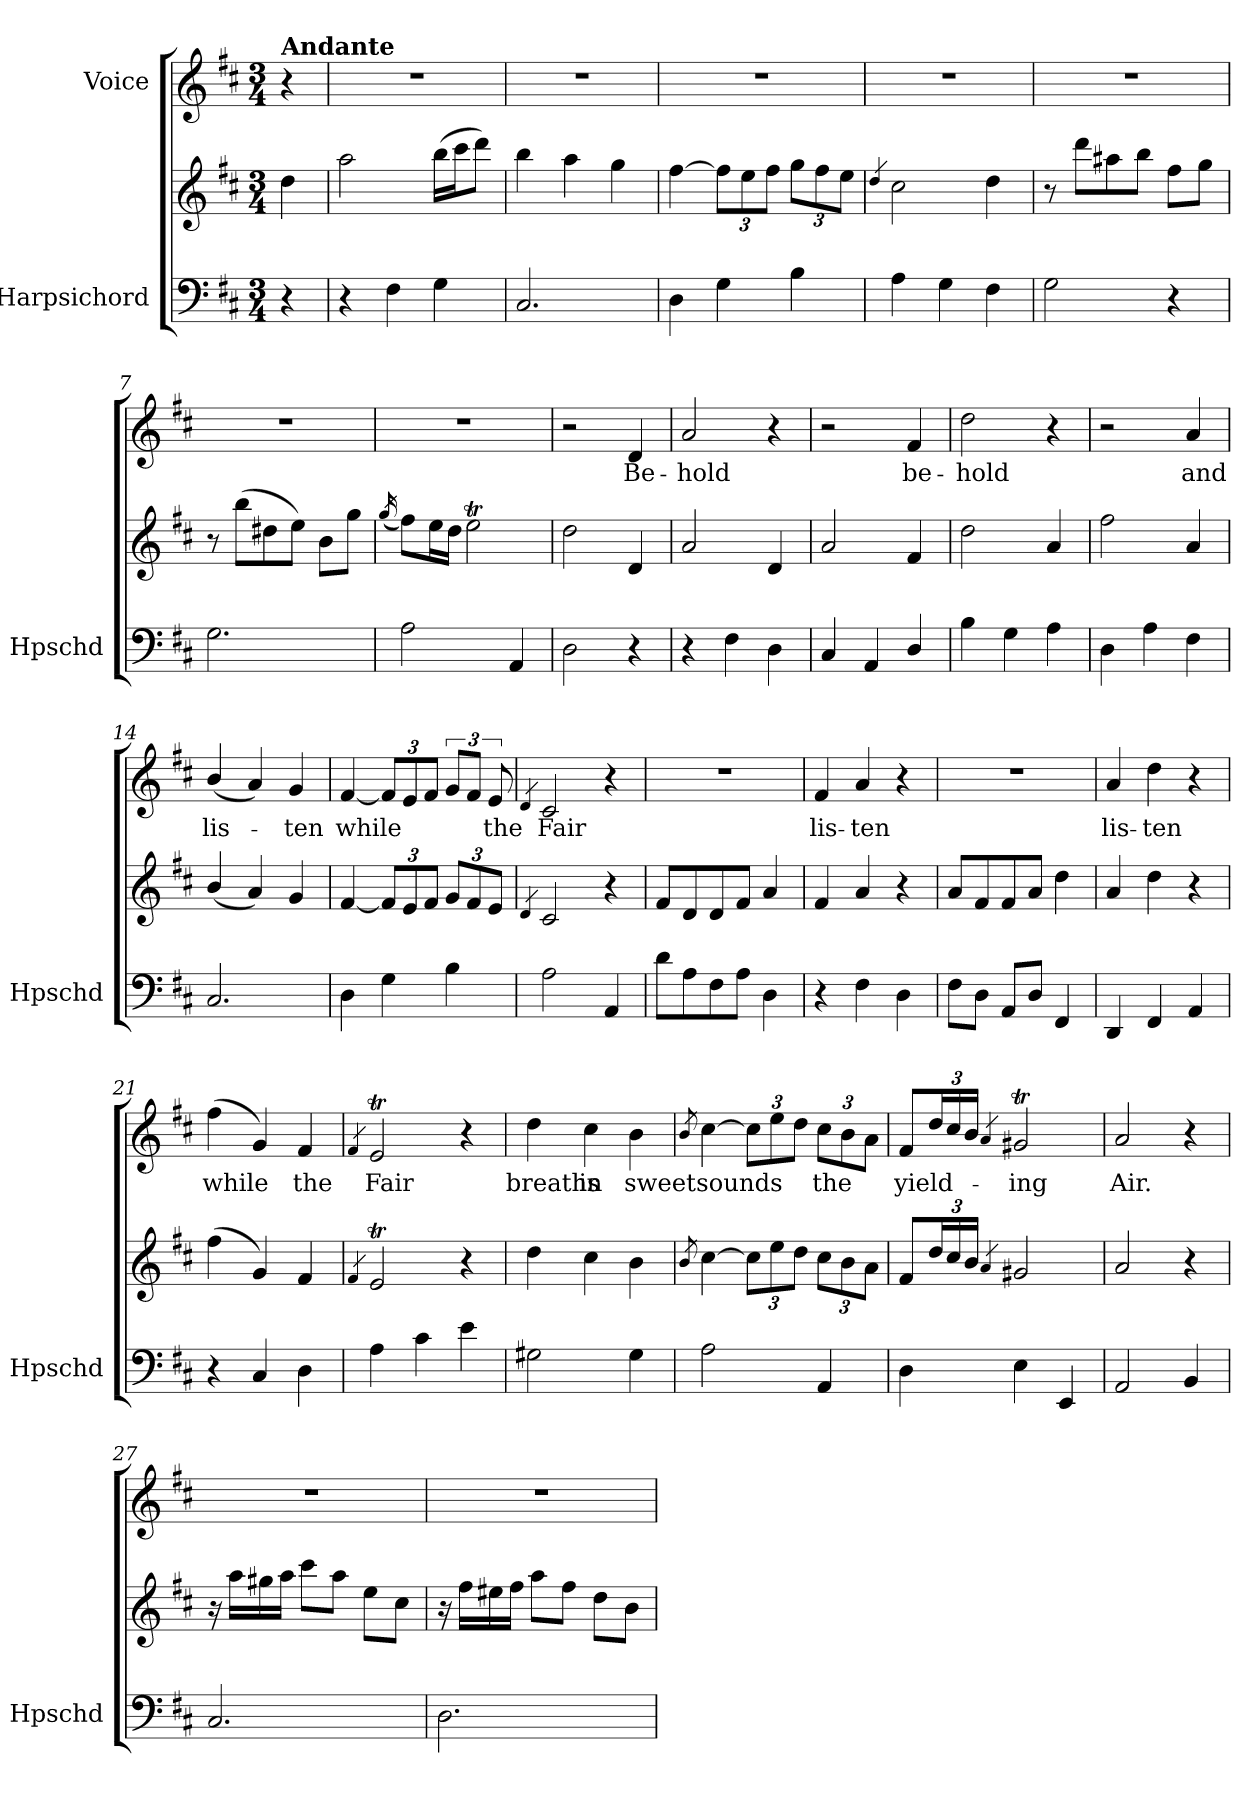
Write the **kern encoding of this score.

**kern	**kern	**kern	**text
*part2	*part2	*part1	*part1
*staff3	*staff2	*staff1	*staff1
*I"Harpsichord	*	*I"Voice	*
*I'Hpschd	*	*	*
*clefF4	*clefG2	*clefG2	*
*k[f#c#]	*k[f#c#]	*k[f#c#]	*
*M3/4	*M3/4	*M3/4	*
=1	=1	=1	=1
!	!	!LO:TX:a:B:t=Andante	!
4r	4dd\	4r	.
=2	=2	=2	=2
4r	2aa\	2.r	.
4F#\	.	.	.
4G\	(16bb\LL	.	.
.	16ccc#\J	.	.
.	8ddd\J)	.	.
=3	=3	=3	=3
2.C#/	4bb\	2.r	.
.	4aa\	.	.
.	4gg\	.	.
=4	=4	=4	=4
4D\	[4ff#\	2.r	.
*	*Xbrackettup	*	*
4G\	12ff#\L]	.	.
.	12ee\	.	.
.	12ff#\J	.	.
4B\	12gg\L	.	.
.	12ff#\	.	.
.	12ee\J	.	.
=5	=5	=5	=5
.	4qdd/	.	.
4A\	2cc#\	2.r	.
4G\	.	.	.
4F#\	4dd\	.	.
=6	=6	=6	=6
2G\	8r	2.r	.
.	8ddd\L	.	.
.	8aa#X\	.	.
.	8bb\J	.	.
4r	8ff#\L	.	.
.	8gg\J	.	.
!!LO:LB:g=z
=7	=7	=7	=7
2.G\	8r	2.r	.
.	(8bb\L	.	.
.	8dd#X\	.	.
.	8ee\J)	.	.
.	8b\L	.	.
.	8gg\J	.	.
!!LO:LB:g=z
=8	=8	=8	=8
.	(16qgg/	.	.
2A\	8ff#\L)	2.r	.
.	16ee\L	.	.
.	16dd\JJ	.	.
.	2eeT\	.	.
4AA/	.	.	.
=9	=9	=9	=9
2D\	2dd\	2r	.
!	!	!	!LO:LY:b
4r	4d/	4d/	Be-
=10	=10	=10	=10
!	!	!	!LO:LY:b
4r	2a/	2a/	-hold
4F#\	.	.	.
4D\	4d/	4r	.
=11	=11	=11	=11
4C#/	2a/	2r	.
4AA/	.	.	.
!	!	!	!LO:LY:b
4D/	4f#/	4f#/	be-
=12	=12	=12	=12
!	!	!	!LO:LY:b
4B\	2dd\	2dd\	-hold
4G\	.	.	.
4A\	4a/	4r	.
=13	=13	=13	=13
4D\	2ff#\	2r	.
4A\	.	.	.
!	!	!	!LO:LY:b
4F#\	4a/	4a/	and
=14	=14	=14	=14
!	!	!	!LO:LY:b
2.C#/	(<4b/	(4b/	lis-
.	4a/)	4a/)	.
!	!	!	!LO:LY:b
.	4g/	4g/	-ten
=15	=15	=15	=15
!	!	!	!LO:LY:b
4D\	[4f#/	[4f#/	while
*	*	*Xbrackettup	*
4G\	12f#/L]	12f#/L]	.
.	12e/	12e/	.
.	12f#/J	12f#/J	.
*	*	*brackettup	*
4B\	12g/L	12g/L	.
.	12f#/	12f#/J	.
!	!	!	!LO:LY:b
.	12e/J	12e/	the
!!LO:LB:g=z
=16	=16	=16	=16
.	4qd/	4qd/	.
!	!	!	!LO:LY:b
2A\	2c#/	2c#/	Fair
4AA/	4r	4r	.
!!LO:PB:g=z
=17	=17	=17	=17
8d\L	8f#/L	2.r	.
8A\	8d/	.	.
8F#\	8d/	.	.
8A\J	8f#/J	.	.
4D\	4a/	.	.
=18	=18	=18	=18
!	!	!	!LO:LY:b
4r	4f#/	4f#/	lis-
!	!	!	!LO:LY:b
4F#\	4a/	4a/	-ten
4D\	4r	4r	.
=19	=19	=19	=19
8F#\L	8a/L	2.r	.
8D\J	8f#/	.	.
8AA/L	8f#/	.	.
8D/J	8a/J	.	.
4FF#/	4dd\	.	.
=20	=20	=20	=20
!	!	!	!LO:LY:b
4DD/	4a/	4a/	lis-
!	!	!	!LO:LY:b
4FF#/	4dd\	4dd\	-ten
4AA/	4r	4r	.
=21	=21	=21	=21
!	!	!	!LO:LY:b
4r	(4ff#\	(4ff#\	while
4C#/	4g/)	4g/)	.
!	!	!	!LO:LY:b
4D\	4f#/	4f#/	the
=22	=22	=22	=22
.	4qf#/	4qf#/	.
!	!	!	!LO:LY:b
4A\	2eT/	2eT/	Fair
4c#\	.	.	.
4e\	4r	4r	.
=23	=23	=23	=23
!	!	!	!LO:LY:b
2G#X\	4dd\	4dd\	breaths
!	!	!	!LO:LY:b
.	4cc#\	4cc#\	in
!	!	!	!LO:LY:b
4G#\	4b\	4b\	sweet
!!LO:LB:g=z
=24	=24	=24	=24
.	8qb/	8qb/	.
!	!	!	!LO:LY:b
2A\	[4cc#\	[4cc#\	sounds
*	*brackettup	*	*
.	12cc#\L]	12cc#\L]	.
.	12ee\	12ee\	.
.	12dd\J	12dd\J	.
!	!	!	!LO:LY:b
4AA/	12cc#\L	12cc#\L	the
.	12b\	12b\	.
.	12a\J	12a\J	.
!!LO:LB:g=z
=25	=25	=25	=25
!	!	!	!LO:LY:b
4D\	8f#/L	8f#/L	yield-
*	*Xbrackettup	*Xbrackettup	*
.	24dd/L	24dd/L	.
.	24cc#/	24cc#/	.
.	24b/JJ	24b/JJ	.
.	4qa/	4qa/	.
!	!	!	!LO:LY:b
4E\	2g#X/	2g#Xt/	-ing
4EE/	.	.	.
=26	=26	=26	=26
!	!	!	!LO:LY:b
2AA/	2a/	2a/	Air.
4BB/	4r	4r	.
=27	=27	=27	=27
2.C#/	16r	2.r	.
.	16aa\LL	.	.
.	16gg#X\	.	.
.	16aa\JJ	.	.
.	8ccc#\L	.	.
.	8aa\J	.	.
.	8ee\L	.	.
.	8cc#\J	.	.
=28	=28	=28	=28
2.D\	16r	2.r	.
.	16ff#\LL	.	.
.	16ee#X\	.	.
.	16ff#\JJ	.	.
.	8aa\L	.	.
.	8ff#\J	.	.
.	8dd\L	.	.
.	8b\J	.	.
=	=	=	=
*-	*-	*-	*-
